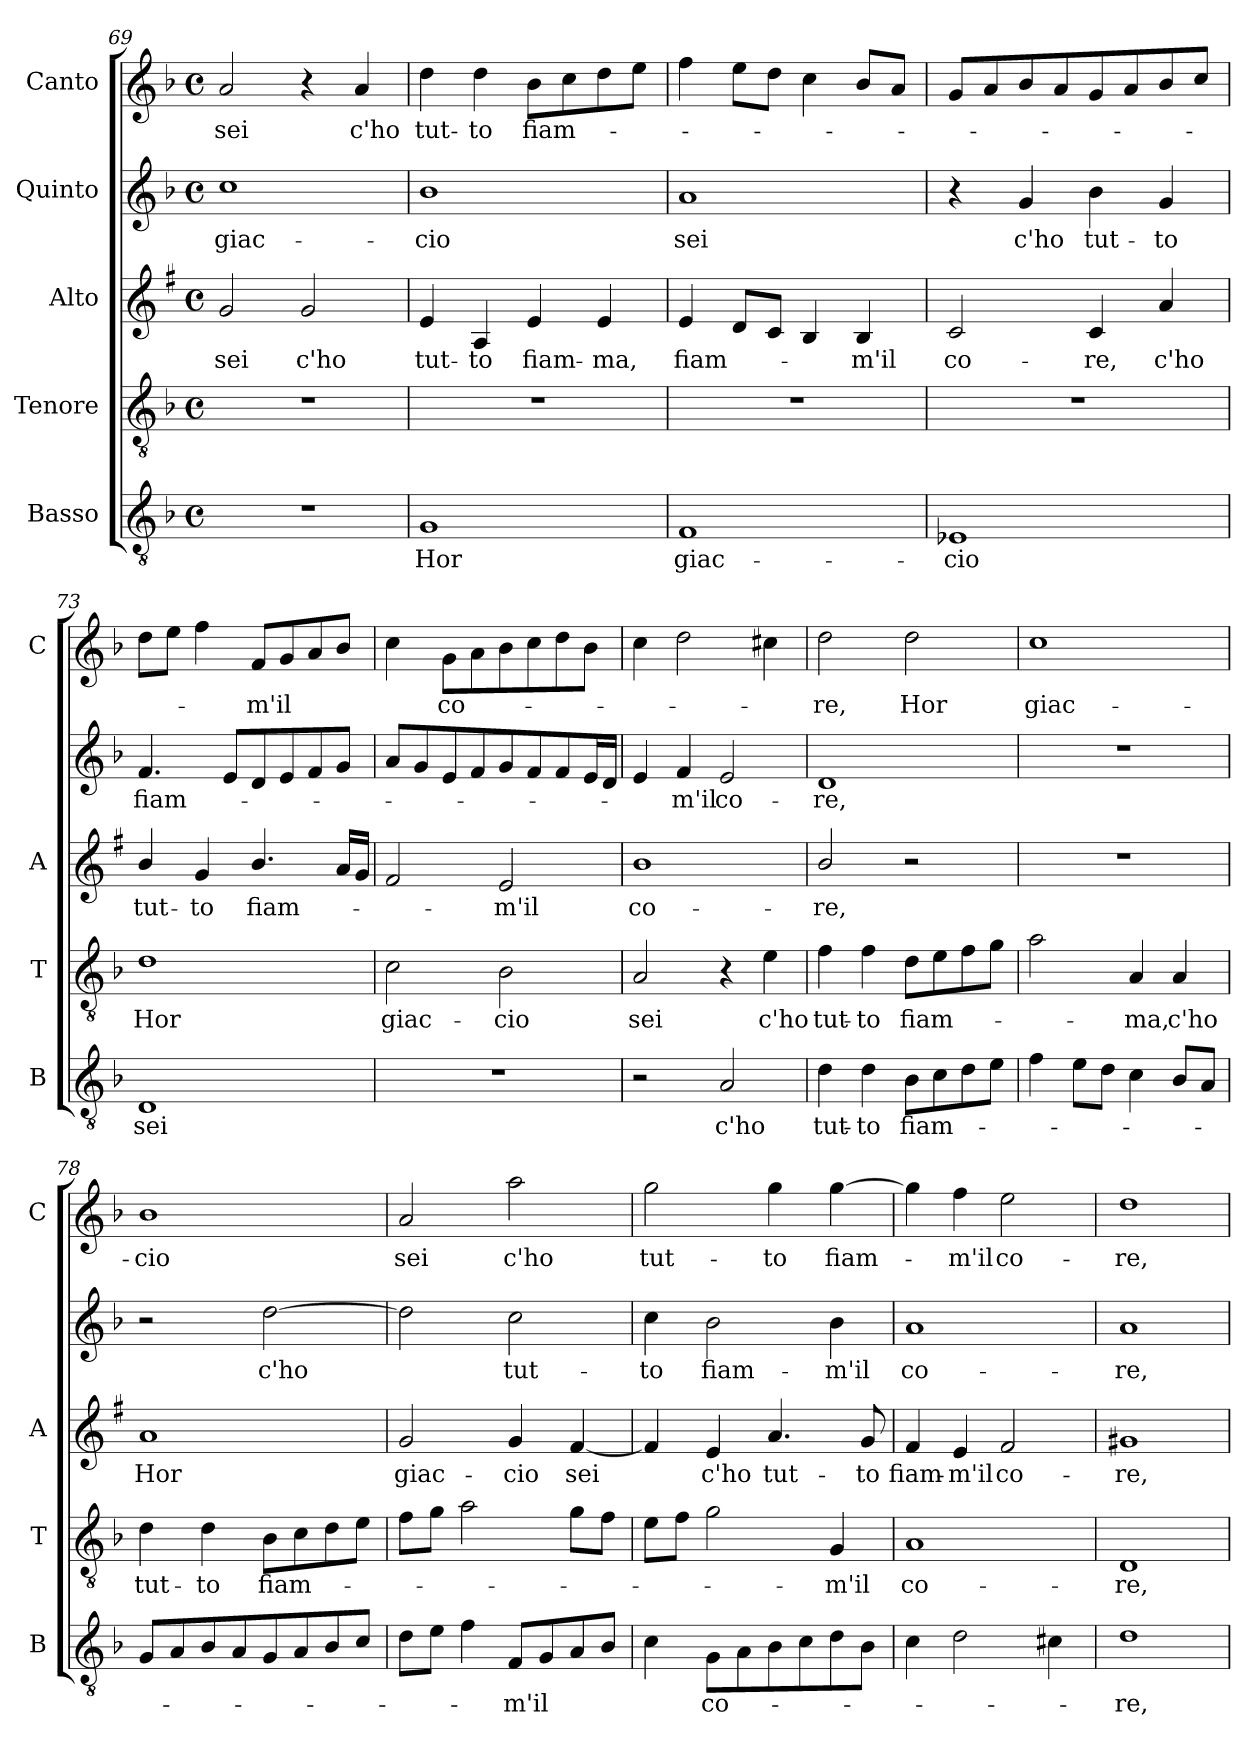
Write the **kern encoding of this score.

**kern	**text	**kern	**text	**kern	**text	**kern	**text	**kern	**text
*part5	*part5	*part4	*part4	*part3	*part3	*part2	*part2	*part1	*part1
*staff5	*staff5	*staff4	*staff4	*staff3	*staff3	*staff2	*staff2	*staff1	*staff1
*I"Basso	*	*I"Tenore	*	*I"Alto	*	*I"Quinto	*	*I"Canto	*
*I'B	*	*I'T	*	*I'A	*	*	*	*I'C	*
*clefGv2	*	*clefGv2	*	*clefG2	*	*clefG2	*	*clefG2	*
*	*	*	*	*ITrd1c2	*	*	*	*	*
*k[b-]	*	*k[b-]	*	*k[b-]	*	*k[b-]	*	*k[b-]	*
*F:	*	*F:	*	*F:	*	*F:	*	*F:	*
*M4/4	*	*M4/4	*	*M4/4	*	*M4/4	*	*M4/4	*
*met(c)	*	*met(c)	*	*met(c)	*	*met(c)	*	*met(c)	*
=69	=69	=69	=69	=69	=69	=69	=69	=69	=69
!	!	!	!	!	!LO:LY:b	!	!LO:LY:b	!	!LO:LY:b
1r	.	1r	.	2f/	sei	1cc	giac-	2a/	sei
!	!	!	!	!	!LO:LY:b	!	!	!	!
.	.	.	.	2f/	c'ho	.	.	4r	.
!	!	!	!	!	!	!	!	!	!LO:LY:b
.	.	.	.	.	.	.	.	4a/	c'ho
!!LO:LB:g=z
=70	=70	=70	=70	=70	=70	=70	=70	=70	=70
!	!LO:LY:b	!	!	!	!LO:LY:b	!	!LO:LY:b	!	!LO:LY:b
1G	Hor	1r	.	4d/	tut-	1b-	-cio	4dd\	tut-
!	!	!	!	!	!LO:LY:b	!	!	!	!LO:LY:b
.	.	.	.	4G/	-to	.	.	4dd\	-to
!	!	!	!	!	!LO:LY:b	!	!	!	!LO:LY:b
.	.	.	.	4d/	fiam-	.	.	8b-\L	fiam-
.	.	.	.	.	.	.	.	8cc\	.
!	!	!	!	!	!LO:LY:b	!	!	!	!
.	.	.	.	4d/	-ma,	.	.	8dd\	.
.	.	.	.	.	.	.	.	8ee\J	.
=71	=71	=71	=71	=71	=71	=71	=71	=71	=71
!	!LO:LY:b	!	!	!	!LO:LY:b	!	!LO:LY:b	!	!
1F	giac-	1r	.	4d/	fiam-	1a	sei	4ff\	.
.	.	.	.	8c/L	.	.	.	8ee\L	.
.	.	.	.	8B-/J	.	.	.	8dd\J	.
.	.	.	.	4A/	.	.	.	4cc\	.
!	!	!	!	!	!LO:LY:b	!	!	!	!
.	.	.	.	4A/	-m'il	.	.	8b-/L	.
.	.	.	.	.	.	.	.	8a/J	.
=72	=72	=72	=72	=72	=72	=72	=72	=72	=72
!	!LO:LY:b	!	!	!	!LO:LY:b	!	!	!	!
1E-X	-cio	1r	.	2B-/	co-	4r	.	8g/L	.
.	.	.	.	.	.	.	.	8a/	.
!	!	!	!	!	!	!	!LO:LY:b	!	!
.	.	.	.	.	.	4g/	c'ho	8b-/	.
.	.	.	.	.	.	.	.	8a/	.
!	!	!	!	!	!LO:LY:b	!	!LO:LY:b	!	!
.	.	.	.	4B-/	-re,	4b-\	tut-	8g/	.
.	.	.	.	.	.	.	.	8a/	.
!	!	!	!	!	!LO:LY:b	!	!LO:LY:b	!	!
.	.	.	.	4g/	c'ho	4g/	-to	8b-/	.
.	.	.	.	.	.	.	.	8cc/J	.
=73	=73	=73	=73	=73	=73	=73	=73	=73	=73
!	!LO:LY:b	!	!LO:LY:b	!	!LO:LY:b	!	!LO:LY:b	!	!
1D	sei	1d	Hor	4a/	tut-	4.f/	fiam-	8dd\L	.
.	.	.	.	.	.	.	.	8ee\J	.
!	!	!	!	!	!LO:LY:b	!	!	!	!
.	.	.	.	4f/	-to	.	.	4ff\	.
.	.	.	.	.	.	8e/L	.	.	.
!	!	!	!	!	!LO:LY:b	!	!	!	!LO:LY:b
.	.	.	.	4.a/	fiam-	8d/	.	8f/L	-m'il
.	.	.	.	.	.	8e/	.	8g/	.
.	.	.	.	.	.	8f/	.	8a/	.
.	.	.	.	16g/LL	.	8g/J	.	8b-/J	.
.	.	.	.	16f/JJ	.	.	.	.	.
=74	=74	=74	=74	=74	=74	=74	=74	=74	=74
!	!	!	!LO:LY:b	!	!	!	!	!	!
1r	.	2c\	giac-	2e/	.	8a/L	.	4cc\	.
.	.	.	.	.	.	8g/	.	.	.
!	!	!	!	!	!	!	!	!	!LO:LY:b
.	.	.	.	.	.	8e/	.	8g\L	co-
.	.	.	.	.	.	8f/	.	8a\	.
!	!	!	!LO:LY:b	!	!LO:LY:b	!	!	!	!
.	.	2B-\	-cio	2d/	-m'il	8g/	.	8b-\	.
.	.	.	.	.	.	8f/	.	8cc\	.
.	.	.	.	.	.	8f/	.	8dd\	.
.	.	.	.	.	.	16e/L	.	8b-\J	.
.	.	.	.	.	.	16d/JJ	.	.	.
=75	=75	=75	=75	=75	=75	=75	=75	=75	=75
!	!	!	!LO:LY:b	!	!LO:LY:b	!	!	!	!
2r	.	2A/	sei	1a	co-	4e/	.	4cc\	.
!	!	!	!	!	!	!	!LO:LY:b	!	!
.	.	.	.	.	.	4f/	-m'il	2dd\	.
!	!LO:LY:b	!	!	!	!	!	!LO:LY:b	!	!
2A/	c'ho	4r	.	.	.	2e/	co-	.	.
!	!	!	!LO:LY:b	!	!	!	!	!	!
.	.	4e\	c'ho	.	.	.	.	4cc#X\	.
=76	=76	=76	=76	=76	=76	=76	=76	=76	=76
!	!LO:LY:b	!	!LO:LY:b	!	!LO:LY:b	!	!LO:LY:b	!	!LO:LY:b
4d\	tut-	4f\	tut-	2a/	-re,	1d	-re,	2dd\	-re,
!	!LO:LY:b	!	!LO:LY:b	!	!	!	!	!	!
4d\	-to	4f\	-to	.	.	.	.	.	.
!	!LO:LY:b	!	!LO:LY:b	!	!	!	!	!	!LO:LY:b
8B-\L	fiam-	8d\L	fiam-	2r	.	.	.	2dd\	Hor
8c\	.	8e\	.	.	.	.	.	.	.
8d\	.	8f\	.	.	.	.	.	.	.
8e\J	.	8g\J	.	.	.	.	.	.	.
!!LO:LB:g=z
=77	=77	=77	=77	=77	=77	=77	=77	=77	=77
!	!	!	!	!	!	!	!	!	!LO:LY:b
4f\	.	2a\	.	1r	.	1r	.	1cc	giac-
8e\L	.	.	.	.	.	.	.	.	.
8d\J	.	.	.	.	.	.	.	.	.
!	!	!	!LO:LY:b	!	!	!	!	!	!
4c\	.	4A/	-ma,	.	.	.	.	.	.
!	!	!	!LO:LY:b	!	!	!	!	!	!
8B-/L	.	4A/	c'ho	.	.	.	.	.	.
8A/J	.	.	.	.	.	.	.	.	.
=78	=78	=78	=78	=78	=78	=78	=78	=78	=78
!	!	!	!LO:LY:b	!	!LO:LY:b	!	!	!	!LO:LY:b
8G/L	.	4d\	tut-	1g	Hor	2r	.	1b-	-cio
8A/	.	.	.	.	.	.	.	.	.
!	!	!	!LO:LY:b	!	!	!	!	!	!
8B-/	.	4d\	-to	.	.	.	.	.	.
8A/	.	.	.	.	.	.	.	.	.
!	!	!	!LO:LY:b	!	!	!	!LO:LY:b	!	!
8G/	.	8B-\L	fiam-	.	.	[2dd\	c'ho	.	.
8A/	.	8c\	.	.	.	.	.	.	.
8B-/	.	8d\	.	.	.	.	.	.	.
8c/J	.	8e\J	.	.	.	.	.	.	.
=79	=79	=79	=79	=79	=79	=79	=79	=79	=79
!	!	!	!	!	!LO:LY:b	!	!	!	!LO:LY:b
8d\L	.	8f\L	.	2f/	giac-	2dd\]	.	2a/	sei
8e\J	.	8g\J	.	.	.	.	.	.	.
4f\	.	2a\	.	.	.	.	.	.	.
!	!LO:LY:b	!	!	!	!LO:LY:b	!	!LO:LY:b	!	!LO:LY:b
8F/L	-m'il	.	.	4f/	-cio	2cc\	tut-	2aa\	c'ho
8G/	.	.	.	.	.	.	.	.	.
!	!	!	!	!	!LO:LY:b	!	!	!	!
8A/	.	8g\L	.	[4e/	sei	.	.	.	.
8B-/J	.	8f\J	.	.	.	.	.	.	.
=80	=80	=80	=80	=80	=80	=80	=80	=80	=80
!	!	!	!	!	!	!	!LO:LY:b	!	!LO:LY:b
4c\	.	8e\L	.	4e/]	.	4cc\	-to	2gg\	tut-
.	.	8f\J	.	.	.	.	.	.	.
!	!LO:LY:b	!	!	!	!LO:LY:b	!	!LO:LY:b	!	!
8G\L	co-	2g\	.	4d/	c'ho	2b-\	fiam-	.	.
8A\	.	.	.	.	.	.	.	.	.
!	!	!	!	!	!LO:LY:b	!	!	!	!LO:LY:b
8B-\	.	.	.	4.g/	tut-	.	.	4gg\	-to
8c\	.	.	.	.	.	.	.	.	.
!	!	!	!LO:LY:b	!	!	!	!LO:LY:b	!	!LO:LY:b
8d\	.	4G/	-m'il	.	.	4b-\	-m'il	[4gg\	fiam-
!	!	!	!	!	!LO:LY:b	!	!	!	!
8B-\J	.	.	.	8f/	-to	.	.	.	.
=81	=81	=81	=81	=81	=81	=81	=81	=81	=81
!	!	!	!LO:LY:b	!	!LO:LY:b	!	!LO:LY:b	!	!
4c\	.	1A	co-	4e/	fiam-	1a	co-	4gg\]	.
!	!	!	!	!	!LO:LY:b	!	!	!	!LO:LY:b
2d\	.	.	.	4d/	-m'il	.	.	4ff\	-m'il
!	!	!	!	!	!LO:LY:b	!	!	!	!LO:LY:b
.	.	.	.	2e/	co-	.	.	2ee\	co-
4c#X\	.	.	.	.	.	.	.	.	.
=82	=82	=82	=82	=82	=82	=82	=82	=82	=82
!	!LO:LY:b	!	!LO:LY:b	!	!LO:LY:b	!	!LO:LY:b	!	!LO:LY:b
1d	-re,	1D	-re,	1f#X	-re,	1a	-re,	1dd	-re,
=	=	=	=	=	=	=	=	=	=
*-	*-	*-	*-	*-	*-	*-	*-	*-	*-
